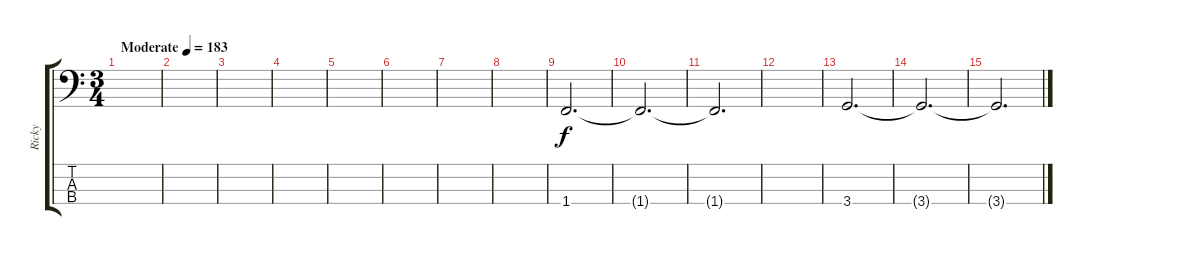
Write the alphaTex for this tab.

\track ("Ricky" "Ricky") {instrument acousticbass}
\staff {score tabs}
\tuning (G2 D2 A1 E1) {hide}
\ts (3 4)
\tempo (183 "Moderate")
\clef f4
\ks c
|
|
|
|
|
|
|
|
1.4.2{d} |
1.4{t}.2{d} |
1.4{t}.2{d} |
|
3.4.2{d} |
3.4{t}.2{d} |
3.4{t}.2{d}
